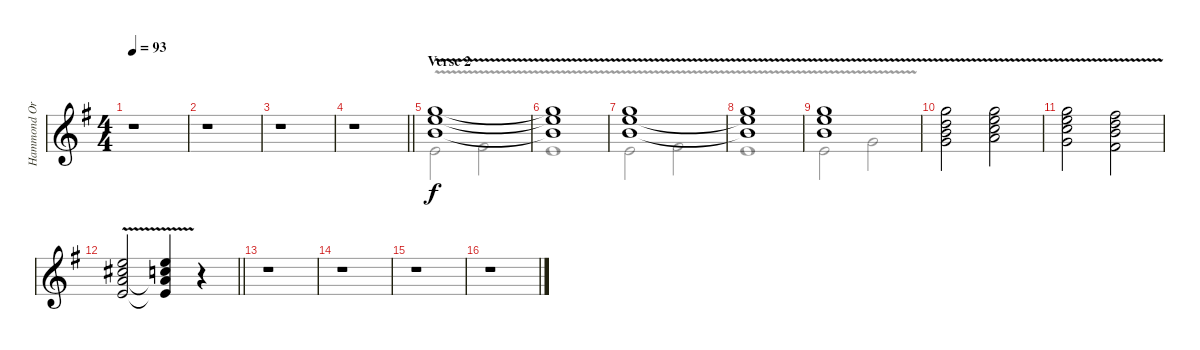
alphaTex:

\track ("Hammond Organ - Arjen Lucassen" "Hammond Or") {instrument rockorgan}
\staff {score}
\tuning (E5 B4 G4 D4 A3 E3) {hide}
\voice
\ts (4 4)
\tempo 93
\clef g2
\ks eminor
r.1{dy f} |
r.1 |
r.1 |
\barLineRight lightlight
r.1{volume 5 instrument drawbarorgan} |
\section ("" "Verse 2")
(3.1{v} 5.2{v} 4.3{v}).1 |
(3.1{t} 5.2{t} 4.3{t}).1 |
(3.1{v} 5.2{v} 4.3{v}).1 |
(3.1 5.2{t} 4.3{v t}).1 |
(3.1{v} 5.2{v} 4.3{v}).1 |
(3.1{v} 0.2{v} 0.3{v} 12.4).2 (0.1{v} 1.2 2.3{v} 17.4{v}).2 |
(0.1{v} 1.2{v} 12.3{v} 5.4{v}).2 (2.1{v} 0.2{v} 7.3{v} 9.5{v}).2 |
\barLineRight lightlight
(0.1{v} 2.2{v} 2.3{v} 2.4{v}).2 (0.1 1.2 2.3{t} 2.4{t}).4 r.4 |
r.1 |
r.1 |
r.1 |
r.1
\voice
\clef g2
\ottava regular
\simile none
\ks eminor
|
|
|
\barLineRight lightlight
|
2.4{v}.2 4.4{v}.2 |
2.4{v}.1 |
2.4{v}.2 4.4{v}.2 |
2.4{v}.1 |
2.4{v}.2 0.3{v}.2 |
|
|
\barLineRight lightlight
|
|
|
|
